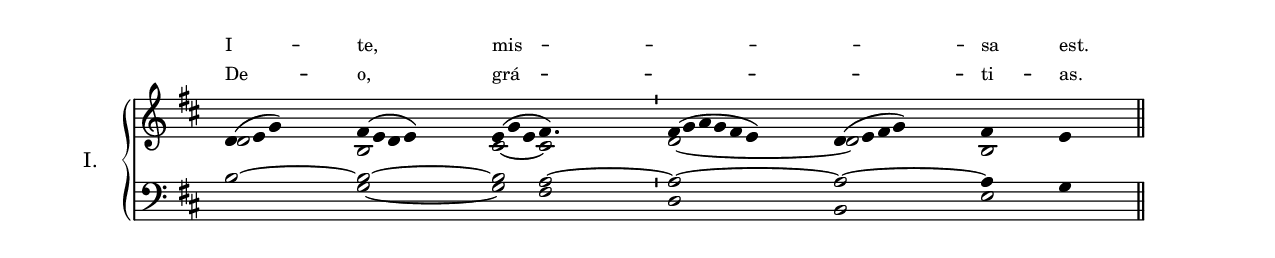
\version "2.18"
\include "gregorian.ly"
\include "noh2.ily"

%Page reference: page v.95
%(volume.page)

%Proofed 3/14

global = {
 \key e \dorian
 \cadenzaOn 
 \override Glissando #'thickness = #2.0
}

chantTextA = \lyricmode {
I -- te, mis -- _ _ sa est. }
chantTextB = \lyricmode {
De -- o, grá -- _ _ ti -- as. }

chantMusic = {
\tieDown   d'4( e'4 g'4) fis'4( e'4 d'4 e'4) e'4( g'4 e'4 fis'4.) \divisioMinima
fis'4( g'4 a'4 g'4 fis'4 e'4) d'4( e'4 fis'4 g'4) fis'4 e'4 \finalis

}

altoMusic = {
  d'2*3/2 b2*2 cis'2*3/2~ cis'2*3/4 d'2*3~ d'2*2 b2
}

tenorMusic = {
  b2*3/2~ b2*2~ b2*3/2 a2*3/4~ \divisioMinima
  a2*3~ a2*2~ a4 g \finalis
}

bassMusic = {
  s2*3/2 g2*2~ g2*3/2 fis2*3/4 d2*3 b,2*2 e2
}

voiceLines = {
\voiceLineStyle


}

\score{
  <<
    \new Lyrics = "chanta"
    \new Lyrics = "chantb"
    \new GrandStaff <<
      \set GrandStaff.autoBeaming = ##f
      \set GrandStaff.instrumentName = \markup \center-column {
        "I."
      }
      \new Staff = up <<
        \new Voice = "chant" {
          \voiceOne \global \chantMusic
        }
        \new Voice {
          \voiceTwo \global \altoMusic
        }
      >>

      \new Staff = down <<
        \clef bass
        \new Voice {
          \voiceOne \global \tenorMusic
        }
        \new Voice {
          \voiceTwo \global \bassMusic
        }
	\new Voice {
        \voiceThree \global \voiceLines
        }
      >>
    >>
    \context Lyrics = "chanta" {
      \lyricsto chant {
      \chantTextA
    }
    }
    \context Lyrics = "chantb" {
      \lyricsto chant {
      \chantTextB
    }
    }
  >>
  \layout{
  }
  
}
